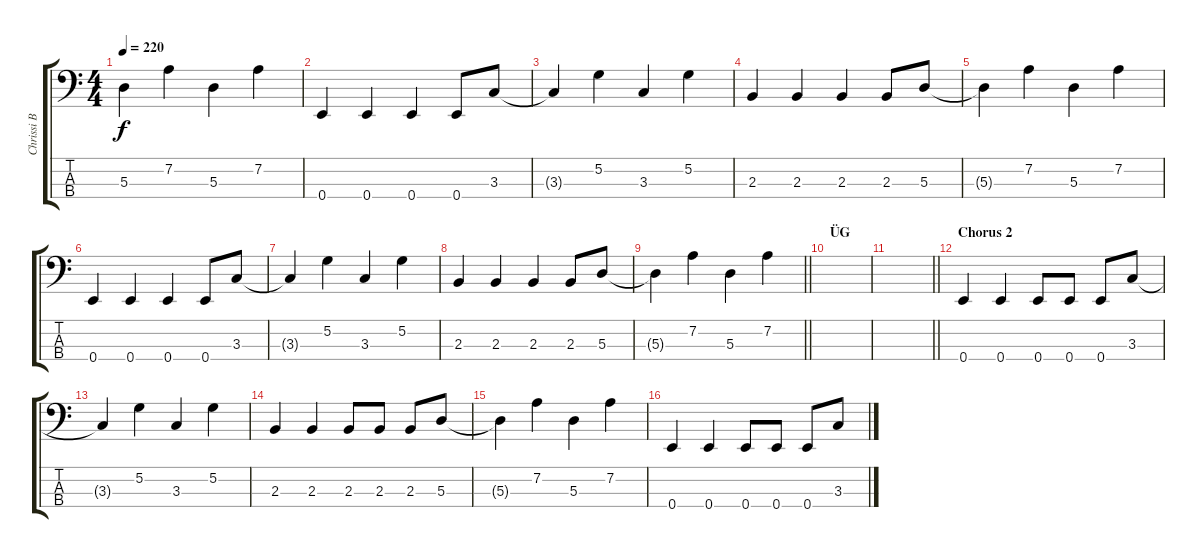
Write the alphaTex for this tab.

\track ("Chrissi B" "Chrissi B") {instrument electricbassfinger}
\staff {score tabs}
\tuning (G2 D2 A1 E1) {hide}
\ts (4 4)
\tempo 220
\clef f4
\ks c
5.3{t}.4{dy f} 7.2.4 5.3.4 7.2.4 |
0.4.4 0.4.4 0.4.4 0.4.8 3.3.8 |
3.3{t}.4 5.2.4 3.3.4 5.2.4 |
2.3.4 2.3.4 2.3.4 2.3.8 5.3.8 |
5.3{t}.4 7.2.4 5.3.4 7.2.4 |
0.4.4 0.4.4 0.4.4 0.4.8 3.3.8 |
3.3{t}.4 5.2.4 3.3.4 5.2.4 |
2.3.4 2.3.4 2.3.4 2.3.8 5.3.8 |
\barLineRight lightlight
5.3{t}.4 7.2.4 5.3.4 7.2.4 |
\section ("" "ÜG")
|
\barLineRight lightlight
|
\section ("" "Chorus 2")
0.4.4 0.4.4 0.4.8 0.4.8 0.4.8 3.3.8 |
3.3{t}.4 5.2.4 3.3.4 5.2.4 |
2.3.4 2.3.4 2.3.8 2.3.8 2.3.8 5.3.8 |
5.3{t}.4 7.2.4 5.3.4 7.2.4 |
0.4.4 0.4.4 0.4.8 0.4.8 0.4.8 3.3.8
